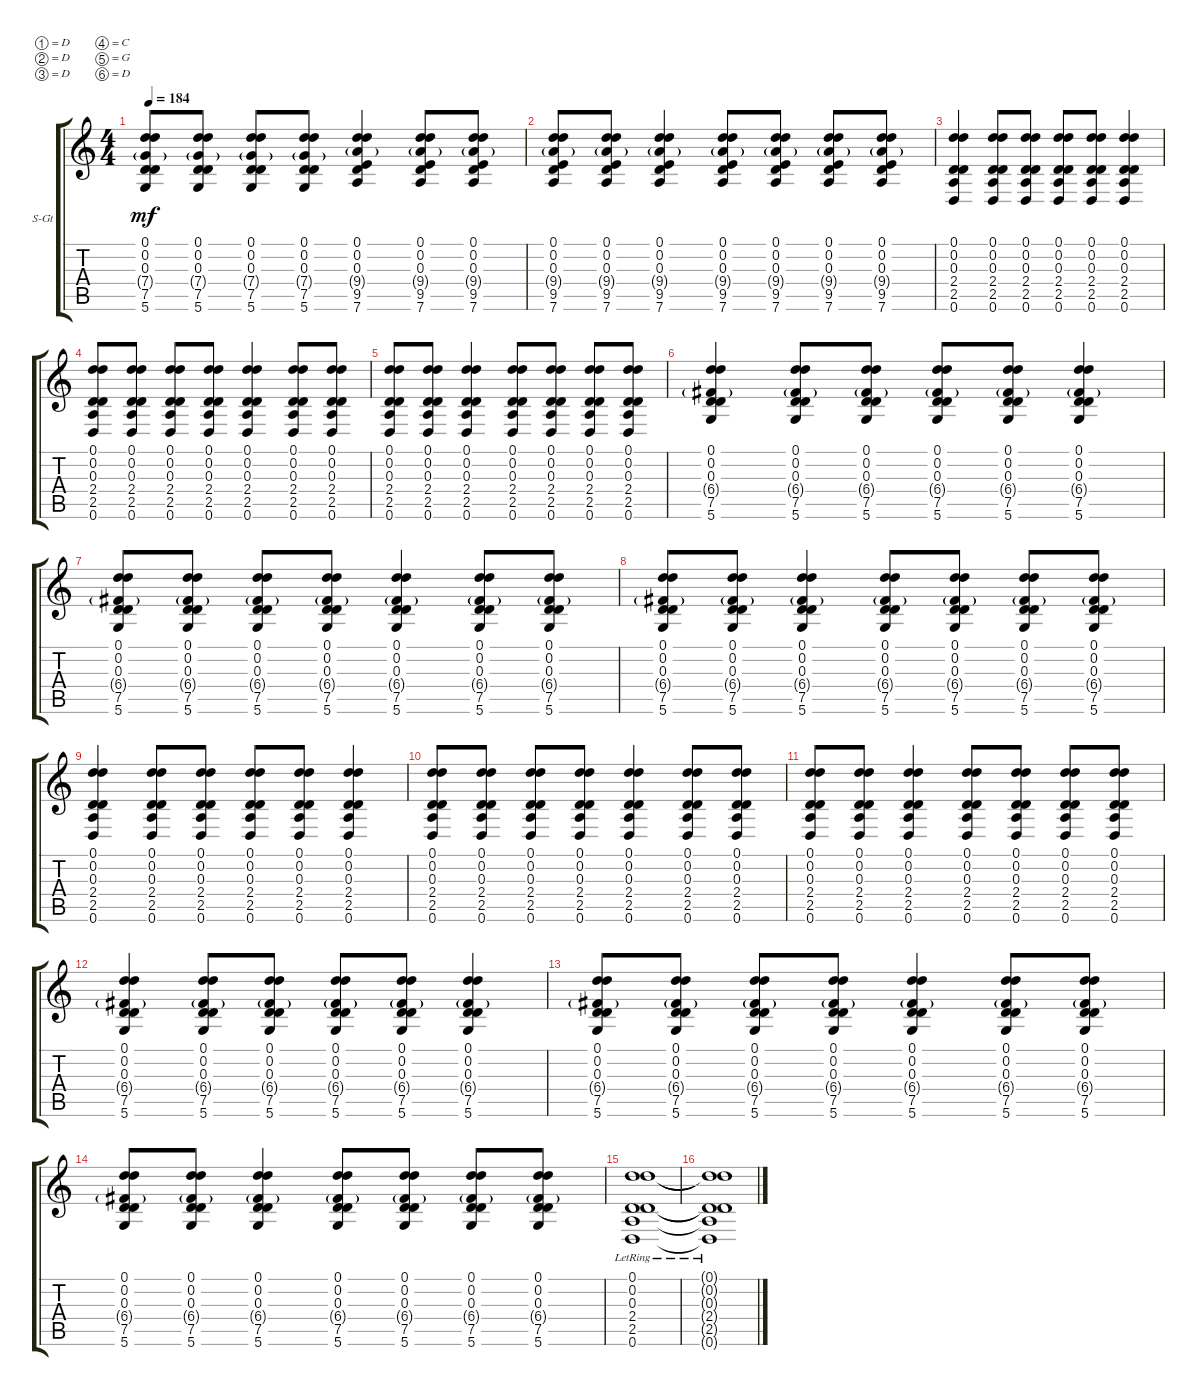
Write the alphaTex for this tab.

\defaultSystemsLayout 4
\bracketExtendMode groupsimilarinstruments
\firstSystemTrackNameOrientation horizontal
\otherSystemsTrackNameOrientation horizontal
\track ("Steel Guitar" "S-Gt") {instrument acousticguitarsteel}
\staff {score tabs}
\tuning (D4 D4 D3 C3 G2 D2)
\ts (4 4)
\tempo 184
\clef g2
\ks c
(0.1 0.2 0.3 7.4{g} 7.5 5.6).8{dy mf} (0.1 0.2 0.3 7.4{g} 7.5 5.6).8 (0.1 0.2 0.3 7.4{g} 7.5 5.6).8 (0.1 0.2 0.3 7.4{g} 7.5 5.6).8 (0.1 0.2 0.3 9.4{g} 9.5 7.6).4 (0.1 0.2 0.3 9.4{g} 9.5 7.6).8 (0.1 0.2 0.3 9.4{g} 9.5 7.6).8 |
(0.1 0.2 0.3 9.4{g} 9.5 7.6).8 (0.1 0.2 0.3 9.4{g} 9.5 7.6).8 (0.1 0.2 0.3 9.4{g} 9.5 7.6).4 (0.1 0.2 0.3 9.4{g} 9.5 7.6).8 (0.1 0.2 0.3 9.4{g} 9.5 7.6).8 (0.1 0.2 0.3 9.4{g} 9.5 7.6).8 (0.1 0.2 0.3 9.4{g} 9.5 7.6).8 |
(0.1 0.2 0.3 2.4 2.5 0.6).4 (0.1 0.2 0.3 2.4 2.5 0.6).8 (0.1 0.2 0.3 2.4 2.5 0.6).8 (0.1 0.2 0.3 2.4 2.5 0.6).8 (0.1 0.2 0.3 2.4 2.5 0.6).8 (0.1 0.2 0.3 2.4 2.5 0.6).4 |
(0.1 0.2 0.3 2.4 2.5 0.6).8 (0.1 0.2 0.3 2.4 2.5 0.6).8 (0.1 0.2 0.3 2.4 2.5 0.6).8 (0.1 0.2 0.3 2.4 2.5 0.6).8 (0.1 0.2 0.3 2.4 2.5 0.6).4 (0.1 0.2 0.3 2.4 2.5 0.6).8 (0.1 0.2 0.3 2.4 2.5 0.6).8 |
(0.1 0.2 0.3 2.4 2.5 0.6).8 (0.1 0.2 0.3 2.4 2.5 0.6).8 (0.1 0.2 0.3 2.4 2.5 0.6).4 (0.1 0.2 0.3 2.4 2.5 0.6).8 (0.1 0.2 0.3 2.4 2.5 0.6).8 (0.1 0.2 0.3 2.4 2.5 0.6).8 (0.1 0.2 0.3 2.4 2.5 0.6).8 |
(0.1 0.2 0.3 6.4{g} 7.5 5.6).4 (0.1 0.2 0.3 6.4{g} 7.5 5.6).8 (0.1 0.2 0.3 6.4{g} 7.5 5.6).8 (0.1 0.2 0.3 6.4{g} 7.5 5.6).8 (0.1 0.2 0.3 6.4{g} 7.5 5.6).8 (0.1 0.2 0.3 6.4{g} 7.5 5.6).4 |
(0.1 0.2 0.3 6.4{g} 7.5 5.6).8 (0.1 0.2 0.3 6.4{g} 7.5 5.6).8 (0.1 0.2 0.3 6.4{g} 7.5 5.6).8 (0.1 0.2 0.3 6.4{g} 7.5 5.6).8 (0.1 0.2 0.3 6.4{g} 7.5 5.6).4 (0.1 0.2 0.3 6.4{g} 7.5 5.6).8 (0.1 0.2 0.3 6.4{g} 7.5 5.6).8 |
(0.1 0.2 0.3 6.4{g} 7.5 5.6).8 (0.1 0.2 0.3 6.4{g} 7.5 5.6).8 (0.1 0.2 0.3 6.4{g} 7.5 5.6).4 (0.1 0.2 0.3 6.4{g} 7.5 5.6).8 (0.1 0.2 0.3 6.4{g} 7.5 5.6).8 (0.1 0.2 0.3 6.4{g} 7.5 5.6).8 (0.1 0.2 0.3 6.4{g} 7.5 5.6).8 |
(0.1 0.2 0.3 2.4 2.5 0.6).4 (0.1 0.2 0.3 2.4 2.5 0.6).8 (0.1 0.2 0.3 2.4 2.5 0.6).8 (0.1 0.2 0.3 2.4 2.5 0.6).8 (0.1 0.2 0.3 2.4 2.5 0.6).8 (0.1 0.2 0.3 2.4 2.5 0.6).4 |
(0.1 0.2 0.3 2.4 2.5 0.6).8 (0.1 0.2 0.3 2.4 2.5 0.6).8 (0.1 0.2 0.3 2.4 2.5 0.6).8 (0.1 0.2 0.3 2.4 2.5 0.6).8 (0.1 0.2 0.3 2.4 2.5 0.6).4 (0.1 0.2 0.3 2.4 2.5 0.6).8 (0.1 0.2 0.3 2.4 2.5 0.6).8 |
(0.1 0.2 0.3 2.4 2.5 0.6).8 (0.1 0.2 0.3 2.4 2.5 0.6).8 (0.1 0.2 0.3 2.4 2.5 0.6).4 (0.1 0.2 0.3 2.4 2.5 0.6).8 (0.1 0.2 0.3 2.4 2.5 0.6).8 (0.1 0.2 0.3 2.4 2.5 0.6).8 (0.1 0.2 0.3 2.4 2.5 0.6).8 |
(0.1 0.2 0.3 6.4{g} 7.5 5.6).4 (0.1 0.2 0.3 6.4{g} 7.5 5.6).8 (0.1 0.2 0.3 6.4{g} 7.5 5.6).8 (0.1 0.2 0.3 6.4{g} 7.5 5.6).8 (0.1 0.2 0.3 6.4{g} 7.5 5.6).8 (0.1 0.2 0.3 6.4{g} 7.5 5.6).4 |
(0.1 0.2 0.3 6.4{g} 7.5 5.6).8 (0.1 0.2 0.3 6.4{g} 7.5 5.6).8 (0.1 0.2 0.3 6.4{g} 7.5 5.6).8 (0.1 0.2 0.3 6.4{g} 7.5 5.6).8 (0.1 0.2 0.3 6.4{g} 7.5 5.6).4 (0.1 0.2 0.3 6.4{g} 7.5 5.6).8 (0.1 0.2 0.3 6.4{g} 7.5 5.6).8 |
(0.1 0.2 0.3 6.4{g} 7.5 5.6).8 (0.1 0.2 0.3 6.4{g} 7.5 5.6).8 (0.1 0.2 0.3 6.4{g} 7.5 5.6).4 (0.1 0.2 0.3 6.4{g} 7.5 5.6).8 (0.1 0.2 0.3 6.4{g} 7.5 5.6).8 (0.1 0.2 0.3 6.4{g} 7.5 5.6).8 (0.1 0.2 0.3 6.4{g} 7.5 5.6).8 |
(0.1{lr} 0.2{lr} 0.3{lr} 2.4{lr} 2.5{lr} 0.6{lr}).1 |
(0.3{lr t} 0.1{lr t} 0.2{lr t} 2.4{t} 2.5{t} 0.6{t}).1
